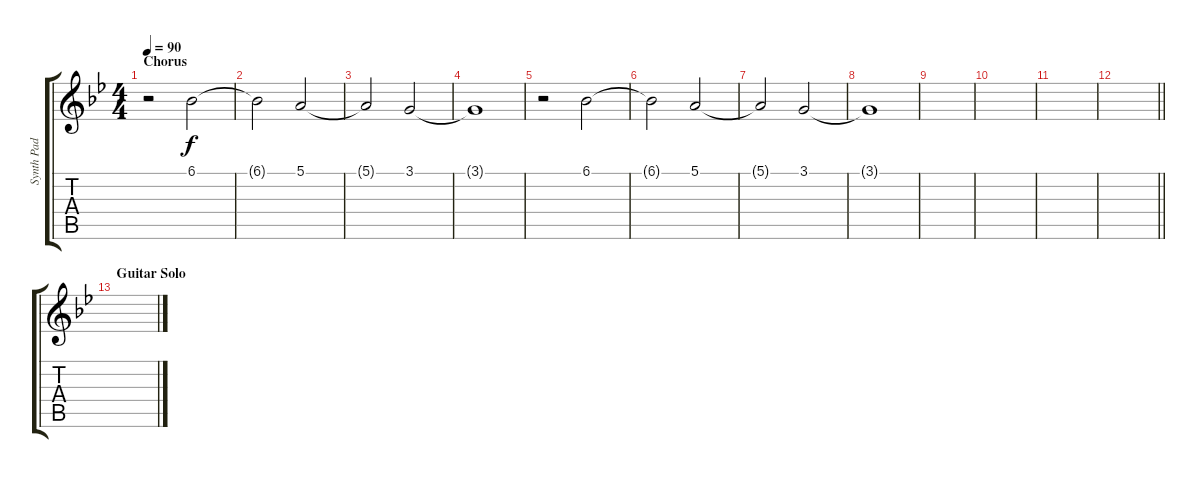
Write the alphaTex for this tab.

\track ("Synth Pad" "Synth Pad") {instrument pad2warm}
\staff {score tabs}
\tuning (E4 B3 G3 D3 A2 E2) {hide}
\ts (4 4)
\section ("" "Chorus")
\tempo 90
\clef g2
\ks bb
r.2{dy f} 6.1.2 |
6.1{t}.2 5.1.2 |
5.1{t}.2 3.1.2 |
3.1{t}.1 |
r.2 6.1.2 |
6.1{t}.2 5.1.2 |
5.1{t}.2 3.1.2 |
3.1{t}.1 |
|
|
|
\barLineRight lightlight
|
\section ("" "Guitar Solo")
